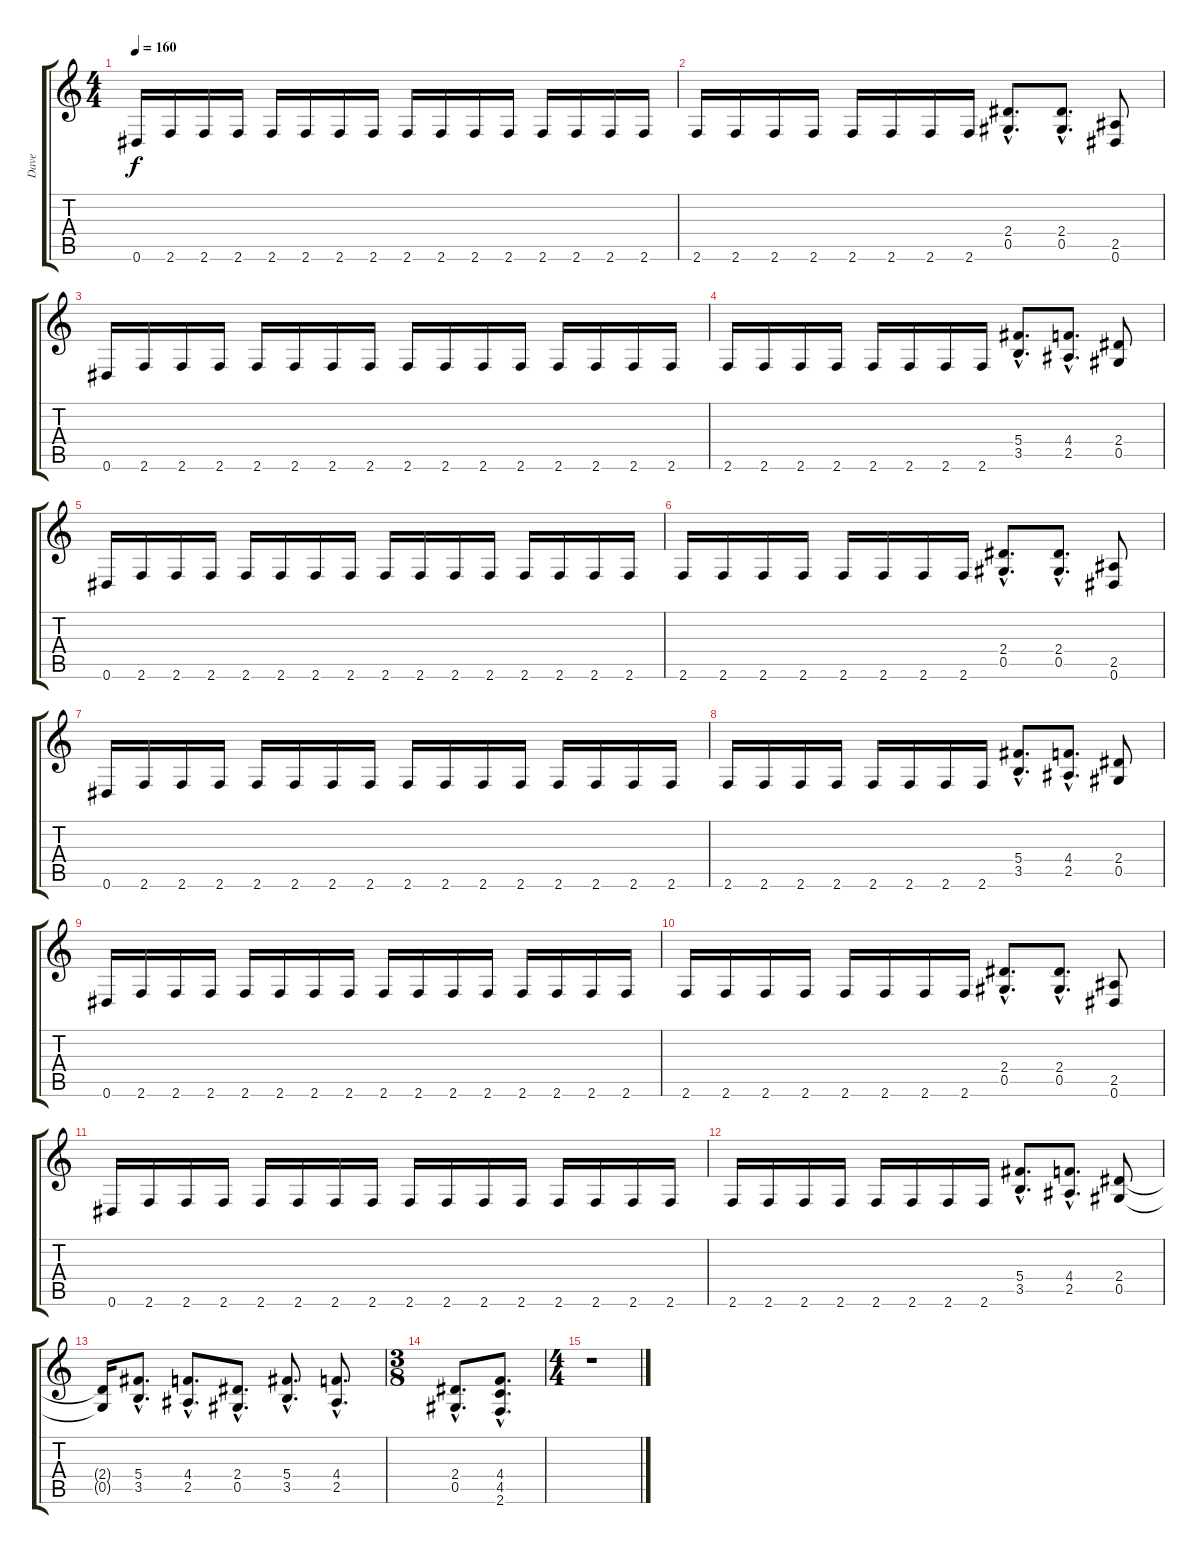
\track ("Dave" "Dave") {instrument distortionguitar}
\staff {score tabs}
\tuning (Eb4 Bb3 Gb3 Db3 Ab2 Eb2) {hide}
\ts (4 4)
\tempo 160
\clef g2
\ks c
0.6.16{dy f} 2.6.16 2.6.16 2.6.16 2.6.16 2.6.16 2.6.16 2.6.16 2.6.16 2.6.16 2.6.16 2.6.16 2.6.16 2.6.16 2.6.16 2.6.16 |
2.6.16 2.6.16 2.6.16 2.6.16 2.6.16 2.6.16 2.6.16 2.6.16 (2.4{hac} 0.5{hac}).8{d} (2.4{hac} 0.5{hac}).8{d} (2.5 0.6).8 |
0.6.16 2.6.16 2.6.16 2.6.16 2.6.16 2.6.16 2.6.16 2.6.16 2.6.16 2.6.16 2.6.16 2.6.16 2.6.16 2.6.16 2.6.16 2.6.16 |
2.6.16 2.6.16 2.6.16 2.6.16 2.6.16 2.6.16 2.6.16 2.6.16 (5.4{hac} 3.5{hac}).8{d} (4.4{hac} 2.5{hac}).8{d} (2.4 0.5).8 |
0.6.16 2.6.16 2.6.16 2.6.16 2.6.16 2.6.16 2.6.16 2.6.16 2.6.16 2.6.16 2.6.16 2.6.16 2.6.16 2.6.16 2.6.16 2.6.16 |
2.6.16 2.6.16 2.6.16 2.6.16 2.6.16 2.6.16 2.6.16 2.6.16 (2.4{hac} 0.5{hac}).8{d} (2.4{hac} 0.5{hac}).8{d} (2.5 0.6).8 |
0.6.16 2.6.16 2.6.16 2.6.16 2.6.16 2.6.16 2.6.16 2.6.16 2.6.16 2.6.16 2.6.16 2.6.16 2.6.16 2.6.16 2.6.16 2.6.16 |
2.6.16 2.6.16 2.6.16 2.6.16 2.6.16 2.6.16 2.6.16 2.6.16 (5.4{hac} 3.5{hac}).8{d} (4.4{hac} 2.5{hac}).8{d} (2.4 0.5).8 |
0.6.16 2.6.16 2.6.16 2.6.16 2.6.16 2.6.16 2.6.16 2.6.16 2.6.16 2.6.16 2.6.16 2.6.16 2.6.16 2.6.16 2.6.16 2.6.16 |
2.6.16 2.6.16 2.6.16 2.6.16 2.6.16 2.6.16 2.6.16 2.6.16 (2.4{hac} 0.5{hac}).8{d} (2.4{hac} 0.5{hac}).8{d} (2.5 0.6).8 |
0.6.16 2.6.16 2.6.16 2.6.16 2.6.16 2.6.16 2.6.16 2.6.16 2.6.16 2.6.16 2.6.16 2.6.16 2.6.16 2.6.16 2.6.16 2.6.16 |
2.6.16 2.6.16 2.6.16 2.6.16 2.6.16 2.6.16 2.6.16 2.6.16 (5.4{hac} 3.5{hac}).8{d} (4.4{hac} 2.5{hac}).8{d} (2.4 0.5).8 |
(2.4{t} 0.5{t}).16 (5.4{hac} 3.5{hac}).8{d} (4.4{hac} 2.5{hac}).8{d} (2.4{hac} 0.5{hac}).8{d} (5.4{hac} 3.5{hac}).8{d} (4.4{hac} 2.5{hac}).8{d} |
\ts (3 8)
(2.4{hac} 0.5{hac}).8{d} (4.4{hac} 4.5{hac} 2.6{hac}).8{d} |
\ts (4 4)
r.1
